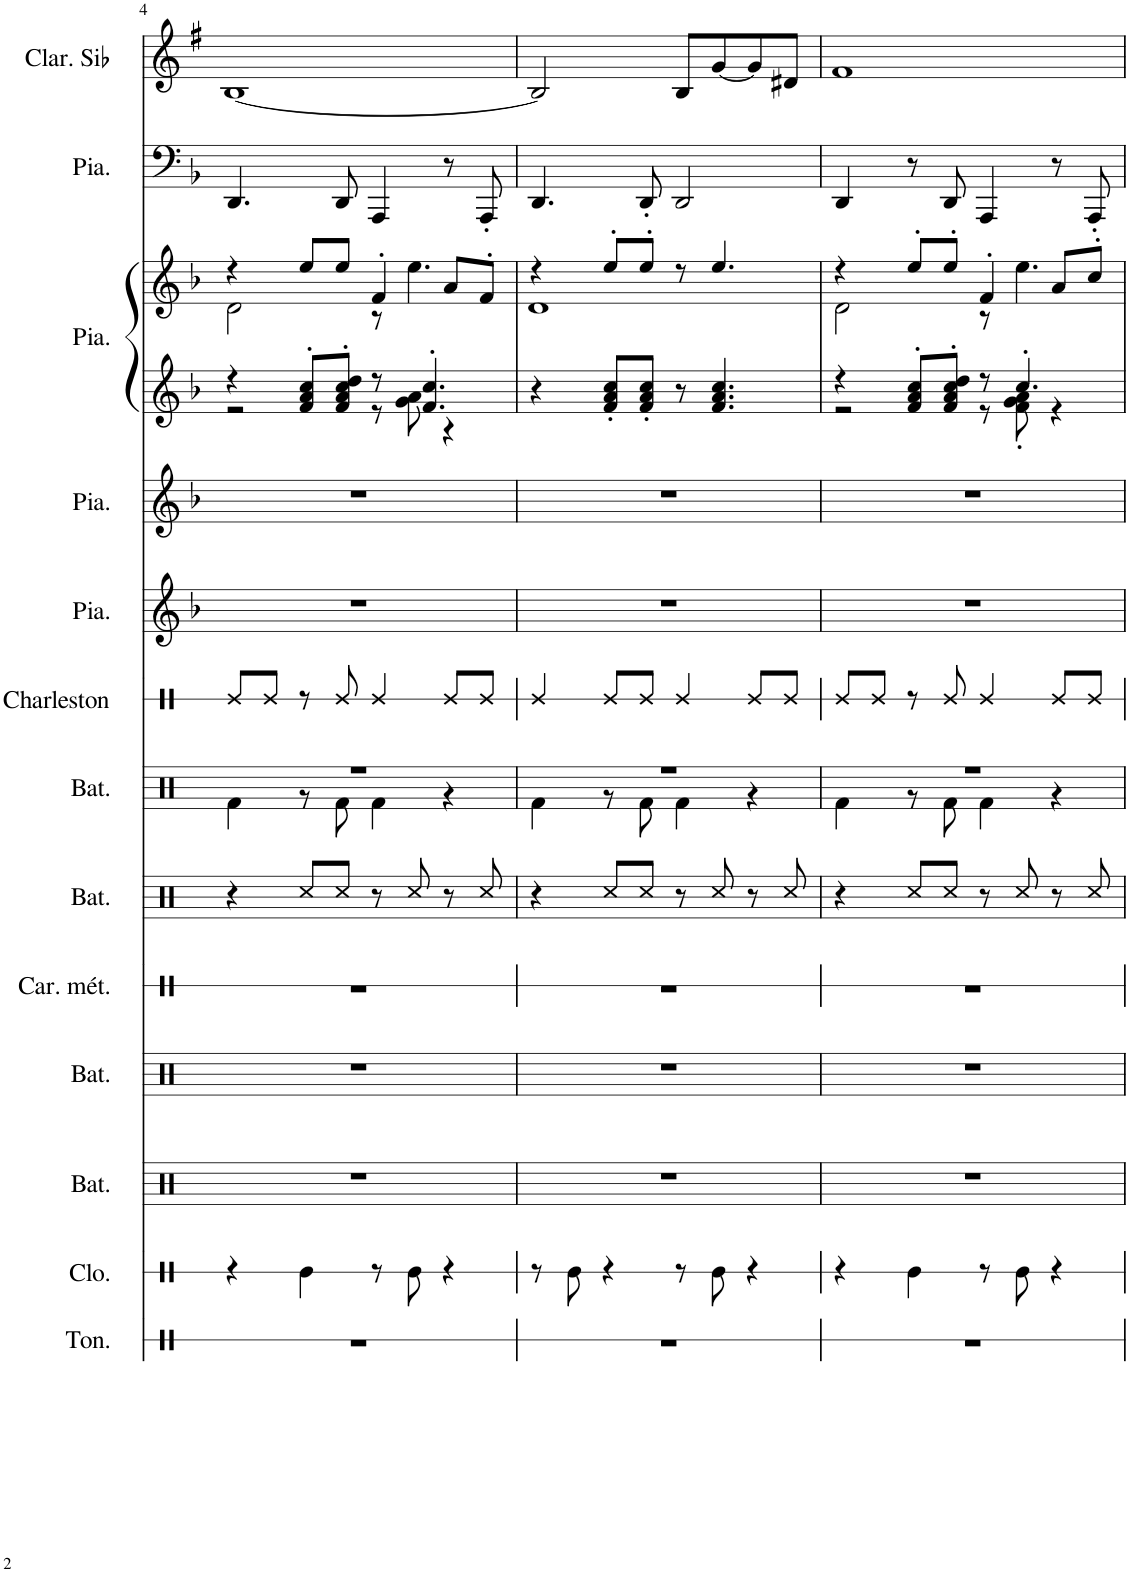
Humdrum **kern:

**kern	**kern	**kern	**kern	**kern	**kern	**kern	**kern	**kern	**kern	**kern	**kern	**kern	**kern
*part13	*part12	*part11	*part10	*part9	*part8	*part7	*part6	*part5	*part4	*part3	*part3	*part2	*part1
*staff14	*staff13	*staff12	*staff11	*staff10	*staff9	*staff8	*staff7	*staff6	*staff5	*staff4	*staff3	*staff2	*staff1
*I"Tonnerre	*I"Cloche	*I"Batterie	*I"Batterie	*I"Carillon en métal	*I"Batterie	*I"Batterie	*I"Charleston	*I"Piano	*I"Piano	*I"Piano	*	*I"Piano	*I"Clarinette en Sib
*I'Ton.	*I'Clo.	*I'Bat.	*I'Bat.	*I'Car. mét.	*I'Bat.	*I'Bat.	*I'Charleston	*I'Pia.	*I'Pia.	*I'Pia.	*	*I'Pia.	*I'Clar. Sib
!!LO:PB:g=z
*clefX	*clefX	*clefX	*clefX	*clefX	*clefX	*clefX	*clefX	*clefG2	*clefG2	*clefG2	*clefG2	*clefF4	*clefG2
*	*	*	*	*	*	*	*	*	*	*	*	*	*Trd1c2
*k[]	*k[]	*k[]	*k[]	*k[]	*k[]	*k[]	*k[]	*k[b-]	*k[b-]	*k[b-]	*k[b-]	*k[b-]	*k[f#]
*M4/4	*M4/4	*M4/4	*M4/4	*M4/4	*M4/4	*M4/4	*M4/4	*M4/4	*M4/4	*M4/4	*M4/4	*M4/4	*M4/4
=4	=4	=4	=4	=4	=4	=4	=4	=4	=4	=4	=4	=4	=4
*	*	*	*	*	*	*^	*	*	*	*^	*^	*	*
1r	4r	1r	1r	1r	4r	1r	4Rf\	8Re/L	1r	1r	4r	2r	4r	2d\	4.DD/	[1B
.	.	.	.	.	.	.	.	8Re/J	.	.	.	.	.	.	.	.
.	4Re\	.	.	.	8Rcc/L	.	8r	8r	.	.	8f/' 8a/' 8cc/'L	.	8ee/L	.	.	.
.	.	.	.	.	8Rcc/J	.	8Rf\	8Re/	.	.	8f/' 8a/' 8cc/' 8dd/'J	.	8ee/J	.	8DD/	.
.	8r	.	.	.	8r	.	4Rf\	4Re/	.	.	8r	8r	4f'/	8r	4AAA/	.
.	8Re\	.	.	.	8Rcc/	.	.	.	.	.	4.f/' 4.cc/'	8g\ 8a\	.	4.ee\	.	.
.	4r	.	.	.	8r	.	4r	8Re/L	.	.	.	4r	8a/L	.	8r	.
.	.	.	.	.	8Rcc/	.	.	8Re/J	.	.	.	.	8f'/J	.	8AAA'/	.
*	*	*	*	*	*	*	*	*	*	*	*v	*v	*	*	*	*
=5	=5	=5	=5	=5	=5	=5	=5	=5	=5	=5	=5	=5	=5	=5	=5
1r	8r	1r	1r	1r	4r	1r	4Rf\	4Re/	1r	1r	4r	4r	1d	4.DD/	2B/]
.	8Re\	.	.	.	.	.	.	.	.	.	.	.	.	.	.
.	4r	.	.	.	8Rcc/L	.	8r	8Re/L	.	.	8f/' 8a/' 8cc/'L	8ee'/L	.	.	.
.	.	.	.	.	8Rcc/J	.	8Rf\	8Re/J	.	.	8f/' 8a/' 8cc/'J	8ee'/J	.	8DD'/	.
.	8r	.	.	.	8r	.	4Rf\	4Re/	.	.	8r	8r	.	2DD/	8B/L
.	8Re\	.	.	.	8Rcc/	.	.	.	.	.	4.f/ 4.a/ 4.cc/	4.ee/	.	.	[8g/
.	4r	.	.	.	8r	.	4r	8Re/L	.	.	.	.	.	.	8g/]
.	.	.	.	.	8Rcc/	.	.	8Re/J	.	.	.	.	.	.	8d#X/J
=6	=6	=6	=6	=6	=6	=6	=6	=6	=6	=6	=6	=6	=6	=6	=6
*	*	*	*	*	*	*	*	*	*	*	*^	*	*	*	*
1r	4r	1r	1r	1r	4r	1r	4Rf\	8Re/L	1r	1r	4r	2r	4r	2d\	4DD/	1f#
.	.	.	.	.	.	.	.	8Re/J	.	.	.	.	.	.	.	.
.	4Re\	.	.	.	8Rcc/L	.	8r	8r	.	.	8f/' 8a/' 8cc/'L	.	8ee'/L	.	8r	.
.	.	.	.	.	8Rcc/J	.	8Rf\	8Re/	.	.	8f/' 8a/' 8cc/' 8dd/'J	.	8ee'/J	.	8DD/	.
.	8r	.	.	.	8r	.	4Rf\	4Re/	.	.	8r	8r	4f'/	8r	4AAA/	.
.	8Re\	.	.	.	8Rcc/	.	.	.	.	.	4.cc'/	8f\' 8g\' 8a\'	.	4.ee\	.	.
.	4r	.	.	.	8r	.	4r	8Re/L	.	.	.	4r	8a/L	.	8r	.
.	.	.	.	.	8Rcc/	.	.	8Re/J	.	.	.	.	8cc'/J	.	8AAA'/	.
*	*	*	*	*	*	*	*	*	*	*	*v	*v	*	*	*	*
*	*	*	*	*	*	*v	*v	*	*	*	*	*v	*v	*	*
=	=	=	=	=	=	=	=	=	=	=	=	=	=
*-	*-	*-	*-	*-	*-	*-	*-	*-	*-	*-	*-	*-	*-
